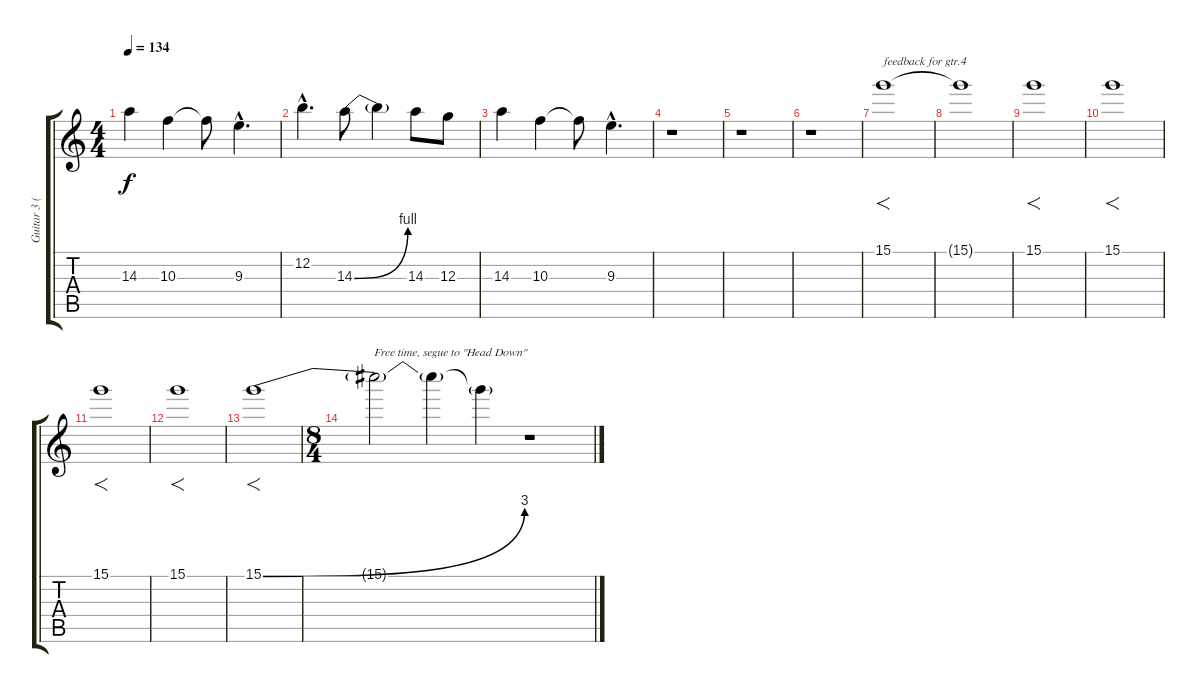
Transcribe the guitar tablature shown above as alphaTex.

\track ("Guitar 3 (wah-wah)" "Guitar 3 (") {instrument overdrivenguitar}
\staff {score tabs}
\tuning (E4 B3 G3 D3 G2 D2) {hide}
\ts (4 4)
\tempo 134
\clef g2
\ks c
14.3.4{dy f} 10.3.4 10.3{t}.8 9.3{hac}.4{d} |
12.2{hac}.4{d} 14.3{be (bend 0 0 60 4)}.8 14.3{t}.4 14.3.8 12.3.8 |
14.3.4 10.3.4 10.3{t}.8 9.3{hac}.4{d} |
r.1 |
r.1 |
r.1 |
15.1.1{f txt "feedback for gtr.4" volume 16 instrument guitarharmonics} |
15.1{t}.1 |
15.1.1{f volume 16 instrument guitarharmonics} |
15.1.1{f volume 16 instrument guitarharmonics} |
15.1.1{f volume 16 instrument guitarharmonics} |
15.1.1{f volume 16 instrument guitarharmonics} |
15.1{be (bend 0 0 60 12)}.1{f volume 16 instrument guitarharmonics} |
\ts (8 4)
15.1{t}.2{txt "Free time, segue to \"Head Down\""} 15.1{t}.4 15.1{t}.4 r.1
